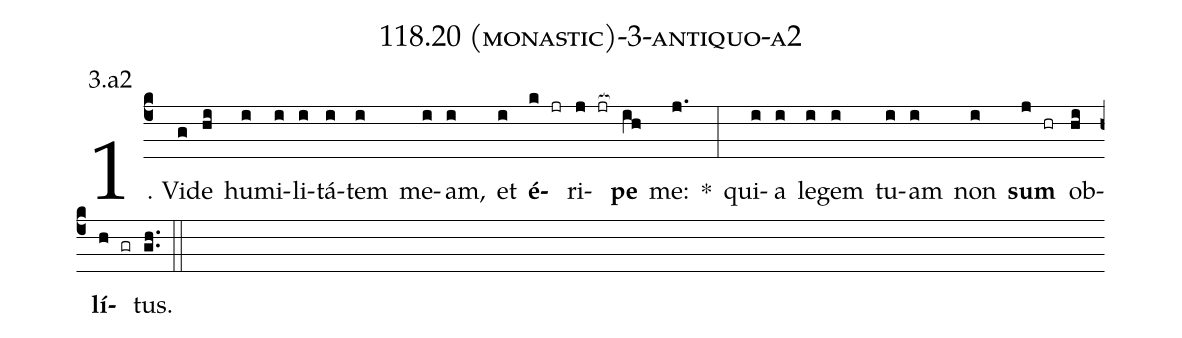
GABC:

name: 118.20 (monastic)-3-antiquo-a2;
annotation: 3.a2;
%%
(c4)1. Vi(g)de(hi) hu(i)mi(i)li(i)tá(i)tem(i) me(i)am,(i) et(i) <b>é</b>(k jr)ri(j jr[ocb:1{])<b>pe</b>(ih[ocb:0}]) me:(j.) *(:) qui(i)a(i) le(i)gem(i) tu(i)am(i) non(i) <b>sum</b>(j hr) ob(hi)<b>lí</b>(h gr)tus.(gh..) (::)
